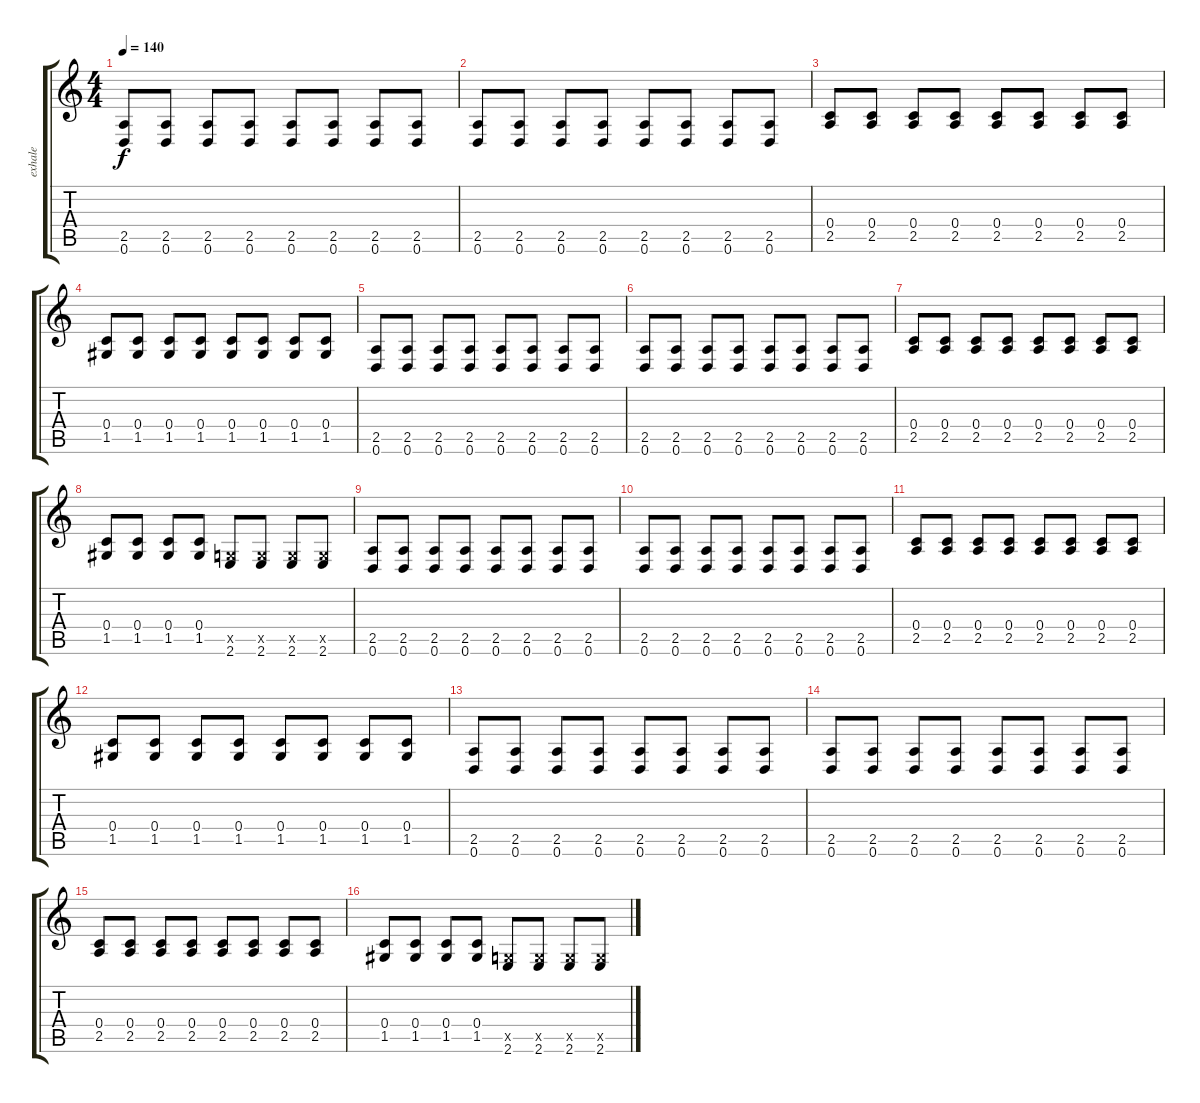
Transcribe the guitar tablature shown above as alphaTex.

\track ("exhale" "exhale") {instrument distortionguitar}
\staff {score tabs}
\tuning (D4 A3 F3 C3 G2 D2) {hide}
\ts (4 4)
\tempo 140
\clef g2
\ks c
(2.5 0.6).8{dy f instrument distortionguitar} (2.5 0.6).8 (2.5 0.6).8 (2.5 0.6).8 (2.5 0.6).8 (2.5 0.6).8 (2.5 0.6).8 (2.5 0.6).8 |
(2.5 0.6).8 (2.5 0.6).8 (2.5 0.6).8 (2.5 0.6).8 (2.5 0.6).8 (2.5 0.6).8 (2.5 0.6).8 (2.5 0.6).8 |
(0.4 2.5).8 (0.4 2.5).8 (0.4 2.5).8 (0.4 2.5).8 (0.4 2.5).8 (0.4 2.5).8 (0.4 2.5).8 (0.4 2.5).8 |
(0.4 1.5).8 (0.4 1.5).8 (0.4 1.5).8 (0.4 1.5).8 (0.4 1.5).8 (0.4 1.5).8 (0.4 1.5).8 (0.4 1.5).8 |
(2.5 0.6).8 (2.5 0.6).8 (2.5 0.6).8 (2.5 0.6).8 (2.5 0.6).8 (2.5 0.6).8 (2.5 0.6).8 (2.5 0.6).8 |
(2.5 0.6).8 (2.5 0.6).8 (2.5 0.6).8 (2.5 0.6).8 (2.5 0.6).8 (2.5 0.6).8 (2.5 0.6).8 (2.5 0.6).8 |
(0.4 2.5).8 (0.4 2.5).8 (0.4 2.5).8 (0.4 2.5).8 (0.4 2.5).8 (0.4 2.5).8 (0.4 2.5).8 (0.4 2.5).8 |
(0.4 1.5).8 (0.4 1.5).8 (0.4 1.5).8 (0.4 1.5).8 (0.5{x} 2.6).8 (0.5{x} 2.6).8 (0.5{x} 2.6).8 (0.5{x} 2.6).8 |
(2.5 0.6).8 (2.5 0.6).8 (2.5 0.6).8 (2.5 0.6).8 (2.5 0.6).8 (2.5 0.6).8 (2.5 0.6).8 (2.5 0.6).8 |
(2.5 0.6).8 (2.5 0.6).8 (2.5 0.6).8 (2.5 0.6).8 (2.5 0.6).8 (2.5 0.6).8 (2.5 0.6).8 (2.5 0.6).8 |
(0.4 2.5).8 (0.4 2.5).8 (0.4 2.5).8 (0.4 2.5).8 (0.4 2.5).8 (0.4 2.5).8 (0.4 2.5).8 (0.4 2.5).8 |
(0.4 1.5).8 (0.4 1.5).8 (0.4 1.5).8 (0.4 1.5).8 (0.4 1.5).8 (0.4 1.5).8 (0.4 1.5).8 (0.4 1.5).8 |
(2.5 0.6).8 (2.5 0.6).8 (2.5 0.6).8 (2.5 0.6).8 (2.5 0.6).8 (2.5 0.6).8 (2.5 0.6).8 (2.5 0.6).8 |
(2.5 0.6).8 (2.5 0.6).8 (2.5 0.6).8 (2.5 0.6).8 (2.5 0.6).8 (2.5 0.6).8 (2.5 0.6).8 (2.5 0.6).8 |
(0.4 2.5).8 (0.4 2.5).8 (0.4 2.5).8 (0.4 2.5).8 (0.4 2.5).8 (0.4 2.5).8 (0.4 2.5).8 (0.4 2.5).8 |
(0.4 1.5).8 (0.4 1.5).8 (0.4 1.5).8 (0.4 1.5).8 (0.5{x} 2.6).8 (0.5{x} 2.6).8 (0.5{x} 2.6).8 (0.5{x} 2.6).8
